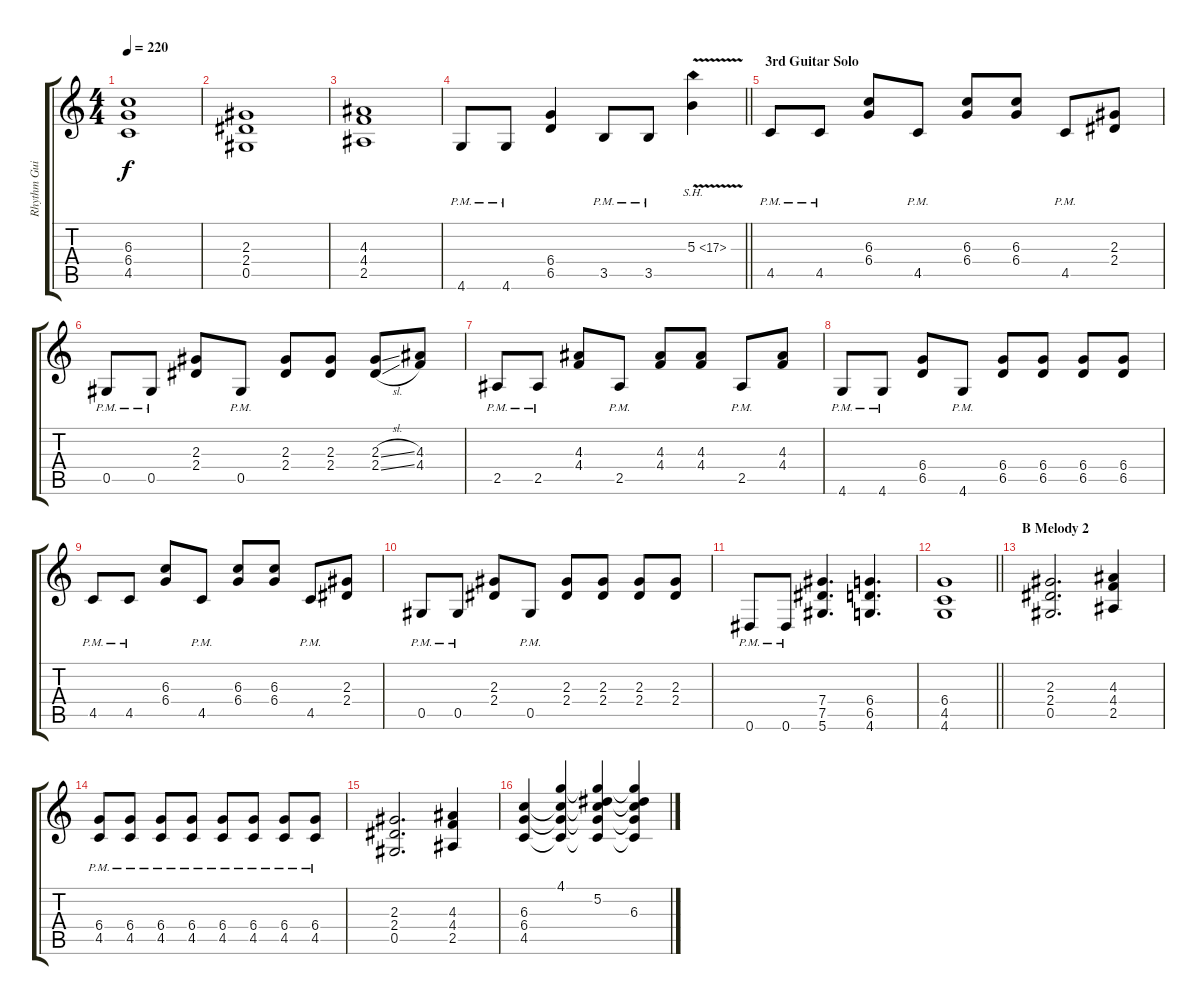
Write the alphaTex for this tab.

\track ("Rhythm Guitar 1" "Rhythm Gui") {instrument distortionguitar}
\staff {score tabs}
\tuning (Eb4 Bb3 Gb3 Db3 Ab2 Eb2) {hide}
\ts (4 4)
\tempo 220
\clef g2
\ks c
(6.3 6.4 4.5).1{dy f} |
(2.3 2.4 0.5).1 |
(4.3 4.4 2.5).1 |
\barLineRight lightlight
4.6{pm}.8 4.6{pm}.8 (6.4 6.5).4 3.5{pm}.8 3.5{pm}.8 5.3{sh 12 v}.4 |
\section ("" "3rd Guitar Solo")
4.5{pm}.8 4.5{pm}.8 (6.3 6.4).8 4.5{pm}.8 (6.3 6.4).8 (6.3 6.4).8 4.5{pm}.8 (2.3 2.4).8 |
0.5{pm}.8 0.5{pm}.8 (2.3 2.4).8 0.5{pm}.8 (2.3 2.4).8 (2.3 2.4).8 (2.3{sl} 2.4{sl}).8 (4.3 4.4).8 |
2.5{pm}.8 2.5{pm}.8 (4.3 4.4).8 2.5{pm}.8 (4.3 4.4).8 (4.3 4.4).8 2.5{pm}.8 (4.3 4.4).8 |
4.6{pm}.8 4.6{pm}.8 (6.4 6.5).8 4.6{pm}.8 (6.4 6.5).8 (6.4 6.5).8 (6.4 6.5).8 (6.4 6.5).8 |
4.5{pm}.8 4.5{pm}.8 (6.3 6.4).8 4.5{pm}.8 (6.3 6.4).8 (6.3 6.4).8 4.5{pm}.8 (2.3 2.4).8 |
0.5{pm}.8 0.5{pm}.8 (2.3 2.4).8 0.5{pm}.8 (2.3 2.4).8 (2.3 2.4).8 (2.3 2.4).8 (2.3 2.4).8 |
0.6{pm}.8 0.6{pm}.8 (7.4 7.5 5.6).4{d} (6.4 6.5 4.6).4{d} |
\barLineRight lightlight
(6.4 4.5 4.6).1 |
\section ("" "B Melody 2")
(2.3 2.4 0.5).2{d} (4.3 4.4 2.5).4 |
(6.4{pm} 4.5{pm}).8 (6.4{pm} 4.5{pm}).8 (6.4{pm} 4.5{pm}).8 (6.4{pm} 4.5{pm}).8 (6.4{pm} 4.5{pm}).8 (6.4{pm} 4.5{pm}).8 (6.4{pm} 4.5{pm}).8 (6.4{pm} 4.5{pm}).8 |
(2.3 2.4 0.5).2{d} (4.3 4.4 2.5).4 |
(6.3 6.4 4.5).4 (4.1 6.3{t} 6.4{t} 4.5{t}).4 (4.1{t} 5.2 6.3{t} 6.4{t} 4.5{t}).4 (4.1{t} 5.2{t} 6.3 6.4{t} 4.5{t}).4
